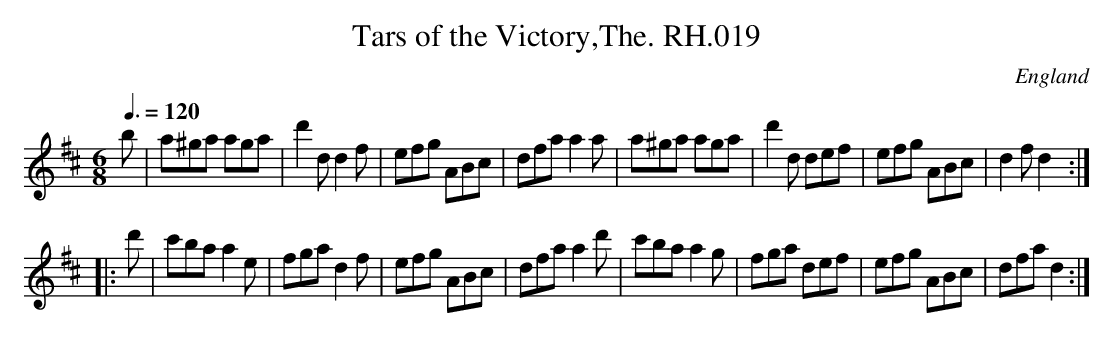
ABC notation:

X:1
T:Tars of the Victory,The. RH.019
O:England
M:6/8
L:1/8
Q:3/8=120
K:D major
b|a^ga aga|d'2d d2f|efg ABc|dfa a2a|\
a^ga aga|d'2d def|efg ABc|d2f d2:|!
|:d'|c'ba a2e|fga d2f|efg ABc|dfa a2d'|\
c'ba a2g|fga def|efg ABc|dfa d2:|
